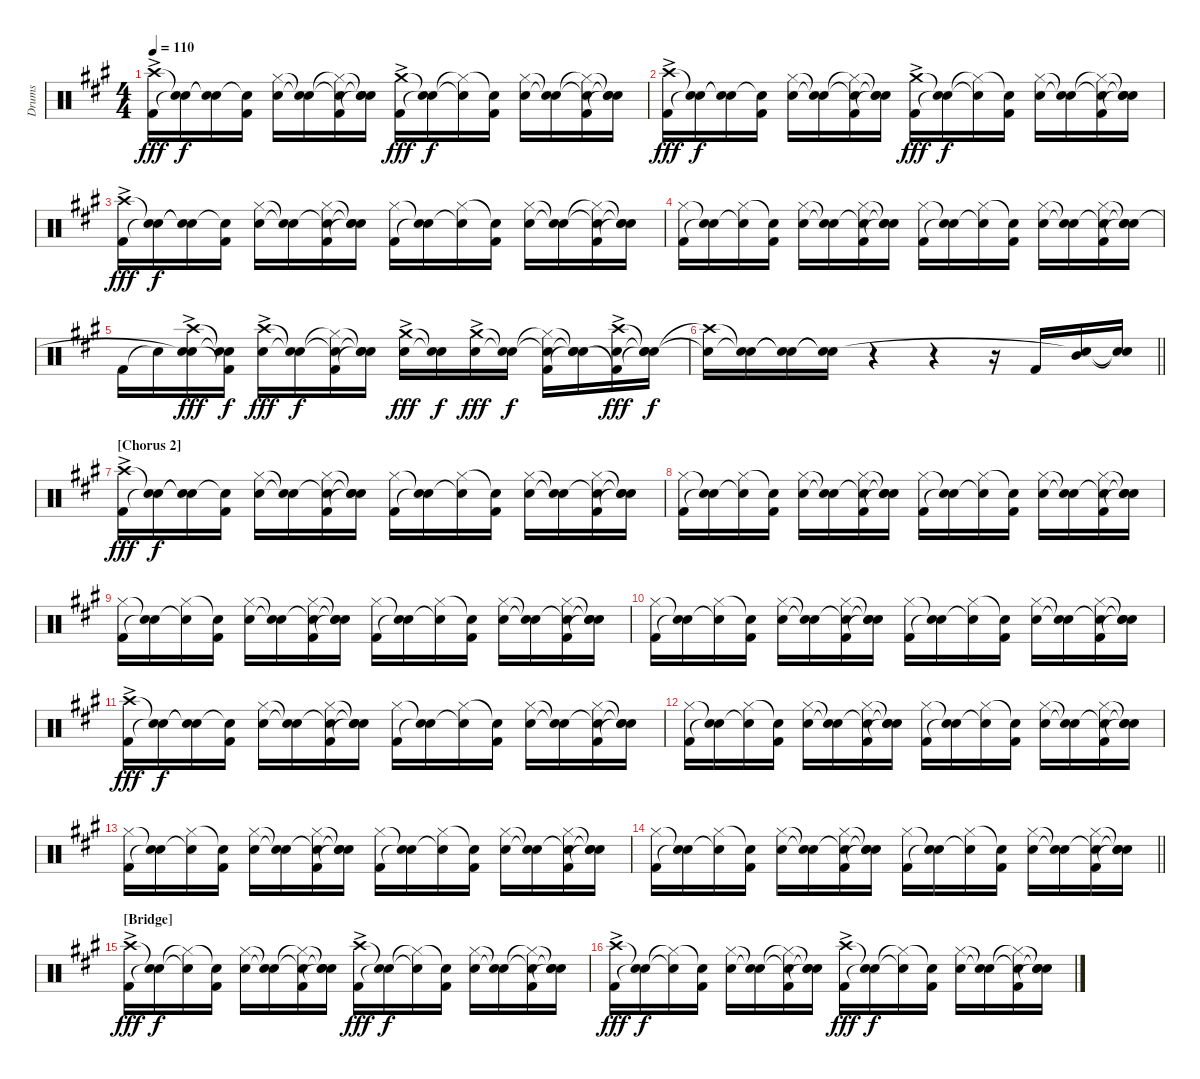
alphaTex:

\track ("Drums" "Drums") {instrument percussion}
\staff {score}
\articulation defaults
\ts (4 4)
\tempo 110
\clef neutral
\ks a
("Crash high (hit)"{ac} "Kick (hit) 2").16{dy fff} ("Snare (hit)"{t} "Snare (hit)"{t}).16{dy f} ("Snare (hit)"{t} "Snare (hit)"{t}).16 ("Snare (hit)"{t} "Kick (hit) 2").16 ("Hi-Hat (closed)" "Snare (hit) 2").16 ("Snare (hit)"{t} "Snare (hit)"{t}).16 ("Hi-Hat (closed)"{t} "Snare (hit)"{t} "Kick (hit) 2").16 ("Snare (hit)"{t} "Snare (hit)"{t} "Snare (hit)"{t}).16 ("Crash medium (hit)"{ac} "Kick (hit) 2").16{dy fff} ("Snare (hit)"{t} "Snare (hit)"{t}).16{dy f} ("Hi-Hat (closed)"{t} "Snare (hit)"{t}).16 ("Snare (hit)"{t} "Kick (hit) 2").16 ("Hi-Hat (closed)" "Snare (hit) 2").16 ("Snare (hit)"{t} "Snare (hit) 2"{t}).16 ("Hi-Hat (closed)"{t} "Snare (hit)"{t} "Kick (hit) 2").16 ("Snare (hit)"{t} "Snare (hit)"{t} "Snare (hit)"{t}).16 |
("Crash high (hit)"{ac} "Kick (hit) 2").16{dy fff} ("Snare (hit)"{t} "Snare (hit)"{t}).16{dy f} ("Snare (hit)"{t} "Snare (hit)"{t}).16 ("Snare (hit)"{t} "Kick (hit) 2").16 ("Hi-Hat (closed)" "Snare (hit) 2").16 ("Snare (hit)"{t} "Snare (hit)"{t}).16 ("Hi-Hat (closed)"{t} "Snare (hit)"{t} "Kick (hit) 2").16 ("Snare (hit)"{t} "Snare (hit)"{t} "Snare (hit)"{t}).16 ("Crash medium (hit)"{ac} "Kick (hit) 2").16{dy fff} ("Snare (hit)"{t} "Snare (hit)"{t}).16{dy f} ("Hi-Hat (closed)"{t} "Snare (hit)"{t}).16 ("Snare (hit)"{t} "Kick (hit) 2").16 ("Hi-Hat (closed)" "Snare (hit) 2").16 ("Snare (hit)"{t} "Snare (hit) 2"{t}).16 ("Hi-Hat (closed)"{t} "Snare (hit)"{t} "Kick (hit) 2").16 ("Snare (hit)"{t} "Snare (hit)"{t} "Snare (hit)"{t}).16 |
("Crash high (hit)"{ac} "Kick (hit) 2").16{dy fff} ("Snare (hit)"{t} "Snare (hit)"{t}).16{dy f} ("Snare (hit)"{t} "Snare (hit)"{t}).16 ("Snare (hit)"{t} "Kick (hit) 2").16 ("Hi-Hat (closed)" "Snare (hit) 2").16 ("Snare (hit)"{t} "Snare (hit)"{t}).16 ("Hi-Hat (closed)" "Snare (hit)"{t} "Kick (hit) 2").16 ("Snare (hit)"{t} "Snare (hit)"{t} "Snare (hit)"{t}).16 ("Hi-Hat (closed)" "Kick (hit) 2").16 ("Snare (hit)"{t} "Snare (hit)"{t}).16 ("Hi-Hat (closed)" "Snare (hit)"{t}).16 ("Snare (hit)"{t} "Kick (hit) 2").16 ("Hi-Hat (closed)" "Snare (hit) 2").16 ("Snare (hit)"{t} "Snare (hit) 2"{t}).16 ("Hi-Hat (closed)"{t} "Snare (hit)"{t} "Kick (hit) 2").16 ("Snare (hit)"{t} "Snare (hit)"{t} "Snare (hit)"{t}).16 |
("Hi-Hat (closed)" "Kick (hit) 2").16 ("Snare (hit)"{t} "Snare (hit)"{t}).16 ("Hi-Hat (closed)" "Snare (hit)"{t}).16 ("Snare (hit)"{t} "Kick (hit) 2").16 ("Hi-Hat (closed)" "Snare (hit) 2").16 ("Snare (hit)"{t} "Snare (hit)"{t}).16 ("Hi-Hat (closed)" "Snare (hit)"{t} "Kick (hit) 2").16 ("Snare (hit)"{t} "Snare (hit)"{t} "Snare (hit)"{t}).16 ("Hi-Hat (closed)" "Kick (hit) 2").16 ("Snare (hit)"{t} "Snare (hit)"{t}).16 ("Hi-Hat (closed)" "Snare (hit)"{t}).16 ("Snare (hit)"{t} "Kick (hit) 2").16 ("Hi-Hat (closed)" "Snare (hit) 2").16 ("Snare (hit)"{t} "Snare (hit) 2"{t}).16 ("Hi-Hat (closed)" "Snare (hit)"{t} "Kick (hit) 2").16 ("Snare (hit)"{t} "Snare (hit)"{t} "Snare (hit)"{t}).16 |
"Kick (hit) 2".16 "Snare (hit)"{t}.16 ("Crash high (hit)"{ac} "Snare (hit) 2" "Snare (hit)"{t}).16{dy fff} ("Snare (hit)"{t} "Snare (hit)"{t} "Kick (hit) 2"{t}).16{dy f} ("Crash high (hit)"{ac} "Snare (hit) 2").16{dy fff} ("Snare (hit)"{t} "Snare (hit)"{t}).16{dy f} ("Hi-Hat (closed)"{t} "Snare (hit)"{t} "Kick (hit) 2").16 ("Snare (hit)"{t} "Snare (hit)"{t} "Snare (hit)"{t}).16 ("Crash medium (hit)"{ac} "Snare (hit) 2").16{dy fff} ("Snare (hit)"{t} "Snare (hit)"{t}).16{dy f} ("Crash medium (hit)"{ac} "Snare (hit) 2").16{dy fff} ("Snare (hit)"{t} "Snare (hit)"{t}).16{dy f} ("Hi-Hat (closed)"{t} "Snare (hit) 2"{t} "Kick (hit) 2").16 ("Snare (hit)"{t} "Snare (hit) 2"{t} "Snare (hit)"{t}).16 ("Crash high (hit)"{ac} "Snare (hit) 2" "Kick (hit) 2"{t}).16{dy fff} ("Snare (hit)"{t} "Snare (hit)"{t} "Snare (hit)"{t}).16{dy f} |
\barLineRight lightlight
("Crash high (hit)"{t} "Snare (hit)"{t}).16 ("Snare (hit)"{t} "Snare (hit)"{t}).16 ("Snare (hit)"{t} "Snare (hit)"{t}).16 ("Snare (hit)"{t} "Snare (hit)"{t}).16 r.4 r.4 r.16 "Kick (hit) 2".16 ("Mid Tom (hit)" "Snare (hit)"{t}).16 ("Snare (hit)"{t} "Snare (hit)"{t}).16 |
\section ("" "[Chorus 2]")
("Crash high (hit)"{ac} "Kick (hit) 2").16{dy fff} ("Snare (hit)"{t} "Snare (hit)"{t}).16{dy f} ("Snare (hit)"{t} "Snare (hit)"{t}).16 ("Snare (hit)"{t} "Kick (hit) 2").16 ("Hi-Hat (closed)" "Snare (hit) 2").16 ("Snare (hit)"{t} "Snare (hit)"{t}).16 ("Hi-Hat (closed)" "Snare (hit)"{t} "Kick (hit) 2").16 ("Snare (hit)"{t} "Snare (hit)"{t} "Snare (hit)"{t}).16 ("Hi-Hat (closed)" "Kick (hit) 2").16 ("Snare (hit)"{t} "Snare (hit)"{t}).16 ("Hi-Hat (closed)" "Snare (hit)"{t}).16 ("Snare (hit)"{t} "Kick (hit) 2").16 ("Hi-Hat (closed)" "Snare (hit) 2").16 ("Snare (hit)"{t} "Snare (hit)"{t}).16 ("Hi-Hat (closed)" "Snare (hit)"{t} "Kick (hit) 2").16 ("Snare (hit)"{t} "Snare (hit)"{t} "Snare (hit)"{t}).16 |
("Hi-Hat (closed)" "Kick (hit) 2").16 ("Snare (hit)"{t} "Snare (hit)"{t}).16 ("Hi-Hat (closed)" "Snare (hit)"{t}).16 ("Snare (hit)"{t} "Kick (hit) 2").16 ("Hi-Hat (closed)" "Snare (hit) 2").16 ("Snare (hit)"{t} "Snare (hit)"{t}).16 ("Hi-Hat (closed)" "Snare (hit)"{t} "Kick (hit) 2").16 ("Snare (hit)"{t} "Snare (hit)"{t} "Snare (hit)"{t}).16 ("Hi-Hat (closed)" "Kick (hit) 2").16 ("Snare (hit)"{t} "Snare (hit)"{t}).16 ("Hi-Hat (closed)" "Snare (hit)"{t}).16 ("Snare (hit)"{t} "Kick (hit) 2").16 ("Hi-Hat (closed)" "Snare (hit) 2").16 ("Snare (hit)"{t} "Snare (hit)"{t}).16 ("Hi-Hat (closed)" "Snare (hit)"{t} "Kick (hit) 2").16 ("Snare (hit)"{t} "Snare (hit)"{t} "Snare (hit)"{t}).16 |
("Hi-Hat (closed)" "Kick (hit) 2").16 ("Snare (hit)"{t} "Snare (hit)"{t}).16 ("Hi-Hat (closed)" "Snare (hit)"{t}).16 ("Snare (hit)"{t} "Kick (hit) 2").16 ("Hi-Hat (closed)" "Snare (hit) 2").16 ("Snare (hit)"{t} "Snare (hit)"{t}).16 ("Hi-Hat (closed)" "Snare (hit)"{t} "Kick (hit) 2").16 ("Snare (hit)"{t} "Snare (hit)"{t} "Snare (hit)"{t}).16 ("Hi-Hat (closed)" "Kick (hit) 2").16 ("Snare (hit)"{t} "Snare (hit)"{t}).16 ("Hi-Hat (closed)" "Snare (hit)"{t}).16 ("Snare (hit)"{t} "Kick (hit) 2").16 ("Hi-Hat (closed)" "Snare (hit) 2").16 ("Snare (hit)"{t} "Snare (hit)"{t}).16 ("Hi-Hat (closed)" "Snare (hit)"{t} "Kick (hit) 2").16 ("Snare (hit)"{t} "Snare (hit)"{t} "Snare (hit)"{t}).16 |
("Hi-Hat (closed)" "Kick (hit) 2").16 ("Snare (hit)"{t} "Snare (hit)"{t}).16 ("Hi-Hat (closed)" "Snare (hit)"{t}).16 ("Snare (hit)"{t} "Kick (hit) 2").16 ("Hi-Hat (closed)" "Snare (hit) 2").16 ("Snare (hit)"{t} "Snare (hit)"{t}).16 ("Hi-Hat (closed)" "Snare (hit)"{t} "Kick (hit) 2").16 ("Snare (hit)"{t} "Snare (hit)"{t} "Snare (hit)"{t}).16 ("Hi-Hat (closed)" "Kick (hit) 2").16 ("Snare (hit)"{t} "Snare (hit)"{t}).16 ("Hi-Hat (closed)" "Snare (hit)"{t}).16 ("Snare (hit)"{t} "Kick (hit) 2").16 ("Hi-Hat (closed)" "Snare (hit) 2").16 ("Snare (hit)"{t} "Snare (hit)"{t}).16 ("Hi-Hat (closed)" "Snare (hit)"{t} "Kick (hit) 2").16 ("Snare (hit)"{t} "Snare (hit)"{t} "Snare (hit)"{t}).16 |
("Crash high (hit)"{ac} "Kick (hit) 2").16{dy fff} ("Snare (hit)"{t} "Snare (hit)"{t}).16{dy f} ("Snare (hit)"{t} "Snare (hit)"{t}).16 ("Snare (hit)"{t} "Kick (hit) 2").16 ("Hi-Hat (closed)" "Snare (hit) 2").16 ("Snare (hit)"{t} "Snare (hit)"{t}).16 ("Hi-Hat (closed)" "Snare (hit)"{t} "Kick (hit) 2").16 ("Snare (hit)"{t} "Snare (hit)"{t} "Snare (hit)"{t}).16 ("Hi-Hat (closed)" "Kick (hit) 2").16 ("Snare (hit)"{t} "Snare (hit)"{t}).16 ("Hi-Hat (closed)" "Snare (hit)"{t}).16 ("Snare (hit)"{t} "Kick (hit) 2").16 ("Hi-Hat (closed)" "Snare (hit) 2").16 ("Snare (hit)"{t} "Snare (hit)"{t}).16 ("Hi-Hat (closed)" "Snare (hit)"{t} "Kick (hit) 2").16 ("Snare (hit)"{t} "Snare (hit)"{t} "Snare (hit)"{t}).16 |
("Hi-Hat (closed)" "Kick (hit) 2").16 ("Snare (hit)"{t} "Snare (hit)"{t}).16 ("Hi-Hat (closed)" "Snare (hit)"{t}).16 ("Snare (hit)"{t} "Kick (hit) 2").16 ("Hi-Hat (closed)" "Snare (hit) 2").16 ("Snare (hit)"{t} "Snare (hit)"{t}).16 ("Hi-Hat (closed)" "Snare (hit)"{t} "Kick (hit) 2").16 ("Snare (hit)"{t} "Snare (hit)"{t} "Snare (hit)"{t}).16 ("Hi-Hat (closed)" "Kick (hit) 2").16 ("Snare (hit)"{t} "Snare (hit)"{t}).16 ("Hi-Hat (closed)" "Snare (hit)"{t}).16 ("Snare (hit)"{t} "Kick (hit) 2").16 ("Hi-Hat (closed)" "Snare (hit) 2").16 ("Snare (hit)"{t} "Snare (hit)"{t}).16 ("Hi-Hat (closed)" "Snare (hit)"{t} "Kick (hit) 2").16 ("Snare (hit)"{t} "Snare (hit)"{t} "Snare (hit)"{t}).16 |
("Hi-Hat (closed)" "Kick (hit) 2").16 ("Snare (hit)"{t} "Snare (hit)"{t}).16 ("Hi-Hat (closed)" "Snare (hit)"{t}).16 ("Snare (hit)"{t} "Kick (hit) 2").16 ("Hi-Hat (closed)" "Snare (hit) 2").16 ("Snare (hit)"{t} "Snare (hit)"{t}).16 ("Hi-Hat (closed)" "Snare (hit)"{t} "Kick (hit) 2").16 ("Snare (hit)"{t} "Snare (hit)"{t} "Snare (hit)"{t}).16 ("Hi-Hat (closed)" "Kick (hit) 2").16 ("Snare (hit)"{t} "Snare (hit)"{t}).16 ("Hi-Hat (closed)" "Snare (hit)"{t}).16 ("Snare (hit)"{t} "Kick (hit) 2").16 ("Hi-Hat (closed)" "Snare (hit) 2").16 ("Snare (hit)"{t} "Snare (hit)"{t}).16 ("Hi-Hat (closed)" "Snare (hit)"{t} "Kick (hit) 2").16 ("Snare (hit)"{t} "Snare (hit)"{t} "Snare (hit)"{t}).16 |
\barLineRight lightlight
("Hi-Hat (closed)" "Kick (hit) 2").16 ("Snare (hit)"{t} "Snare (hit)"{t}).16 ("Hi-Hat (closed)" "Snare (hit)"{t}).16 ("Snare (hit)"{t} "Kick (hit) 2").16 ("Hi-Hat (closed)" "Snare (hit) 2").16 ("Snare (hit)"{t} "Snare (hit)"{t}).16 ("Hi-Hat (closed)" "Snare (hit)"{t} "Kick (hit) 2").16 ("Snare (hit)"{t} "Snare (hit)"{t} "Snare (hit)"{t}).16 ("Hi-Hat (closed)" "Kick (hit) 2").16 ("Snare (hit)"{t} "Snare (hit)"{t}).16 ("Hi-Hat (closed)" "Snare (hit)"{t}).16 ("Snare (hit)"{t} "Kick (hit) 2").16 ("Hi-Hat (closed)" "Snare (hit) 2").16 ("Snare (hit)"{t} "Snare (hit)"{t}).16 ("Hi-Hat (closed)" "Snare (hit)"{t} "Kick (hit) 2").16 ("Snare (hit)"{t} "Snare (hit)"{t} "Snare (hit)"{t}).16 |
\section ("" "[Bridge]")
("Crash high (hit)"{ac} "Kick (hit) 2").16{dy fff} ("Snare (hit)"{t} "Snare (hit)"{t}).16{dy f} ("Hi-Hat (closed)"{t} "Snare (hit)"{t}).16 ("Snare (hit)"{t} "Kick (hit) 2").16 ("Hi-Hat (closed)" "Snare (hit) 2").16 ("Snare (hit)"{t} "Snare (hit)"{t}).16 ("Hi-Hat (closed)"{t} "Snare (hit)"{t} "Kick (hit) 2").16 ("Snare (hit)"{t} "Snare (hit)"{t} "Snare (hit)"{t}).16 ("Crash high (hit)"{ac} "Kick (hit) 2").16{dy fff} ("Snare (hit)"{t} "Snare (hit)"{t}).16{dy f} ("Hi-Hat (closed)"{t} "Snare (hit)"{t}).16 ("Snare (hit)"{t} "Kick (hit) 2").16 ("Hi-Hat (closed)" "Snare (hit) 2").16 ("Snare (hit)"{t} "Snare (hit)"{t}).16 ("Hi-Hat (closed)"{t} "Snare (hit)"{t} "Kick (hit) 2").16 ("Snare (hit)"{t} "Snare (hit)"{t} "Snare (hit)"{t}).16 |
("Crash high (hit)"{ac} "Kick (hit) 2").16{dy fff} ("Snare (hit)"{t} "Snare (hit)"{t}).16{dy f} ("Hi-Hat (closed)"{t} "Snare (hit)"{t}).16 ("Snare (hit)"{t} "Kick (hit) 2").16 ("Hi-Hat (closed)" "Snare (hit) 2").16 ("Snare (hit)"{t} "Snare (hit)"{t}).16 ("Hi-Hat (closed)"{t} "Snare (hit)"{t} "Kick (hit) 2").16 ("Snare (hit)"{t} "Snare (hit)"{t} "Snare (hit)"{t}).16 ("Crash high (hit)"{ac} "Kick (hit) 2").16{dy fff} ("Snare (hit)"{t} "Snare (hit)"{t}).16{dy f} ("Hi-Hat (closed)"{t} "Snare (hit)"{t}).16 ("Snare (hit)"{t} "Kick (hit) 2").16 ("Hi-Hat (closed)" "Snare (hit) 2").16 ("Snare (hit)"{t} "Snare (hit)"{t}).16 ("Hi-Hat (closed)"{t} "Snare (hit)"{t} "Kick (hit) 2").16 ("Snare (hit)"{t} "Snare (hit)"{t} "Snare (hit)"{t}).16
